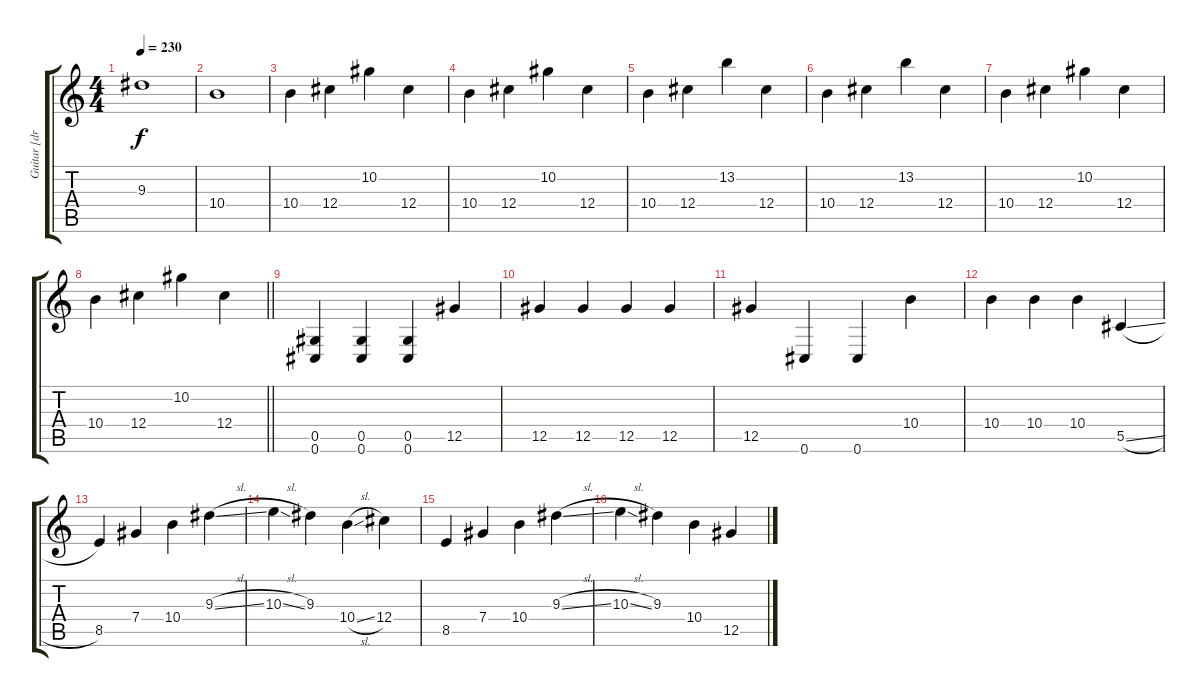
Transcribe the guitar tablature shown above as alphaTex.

\track ("Guitar [drop C#]" "Guitar [dr") {instrument distortionguitar}
\staff {score tabs}
\tuning (Eb4 Bb3 Gb3 Db3 Ab2 Db2) {hide}
\ts (4 4)
\tempo 230
\clef g2
\ks c
9.3.1{dy f} |
10.4.1 |
10.4.4 12.4.4 10.2.4 12.4.4 |
10.4.4 12.4.4 10.2.4 12.4.4 |
10.4.4 12.4.4 13.2.4 12.4.4 |
10.4.4 12.4.4 13.2.4 12.4.4 |
10.4.4 12.4.4 10.2.4 12.4.4 |
\barLineRight lightlight
10.4.4 12.4.4 10.2.4 12.4.4 |
\section ("" "")
(0.5 0.6).4 (0.5 0.6).4 (0.5 0.6).4 12.5.4 |
12.5.4 12.5.4 12.5.4 12.5.4 |
12.5.4 0.6.4 0.6.4 10.4.4 |
10.4.4 10.4.4 10.4.4 5.5{sl}.4 |
8.5.4 7.4.4 10.4.4 9.3{sl}.4 |
10.3{sl}.4 9.3.4 10.4{sl}.4 12.4.4 |
8.5.4 7.4.4 10.4.4 9.3{sl}.4 |
10.3{sl}.4 9.3.4 10.4.4 12.5.4
